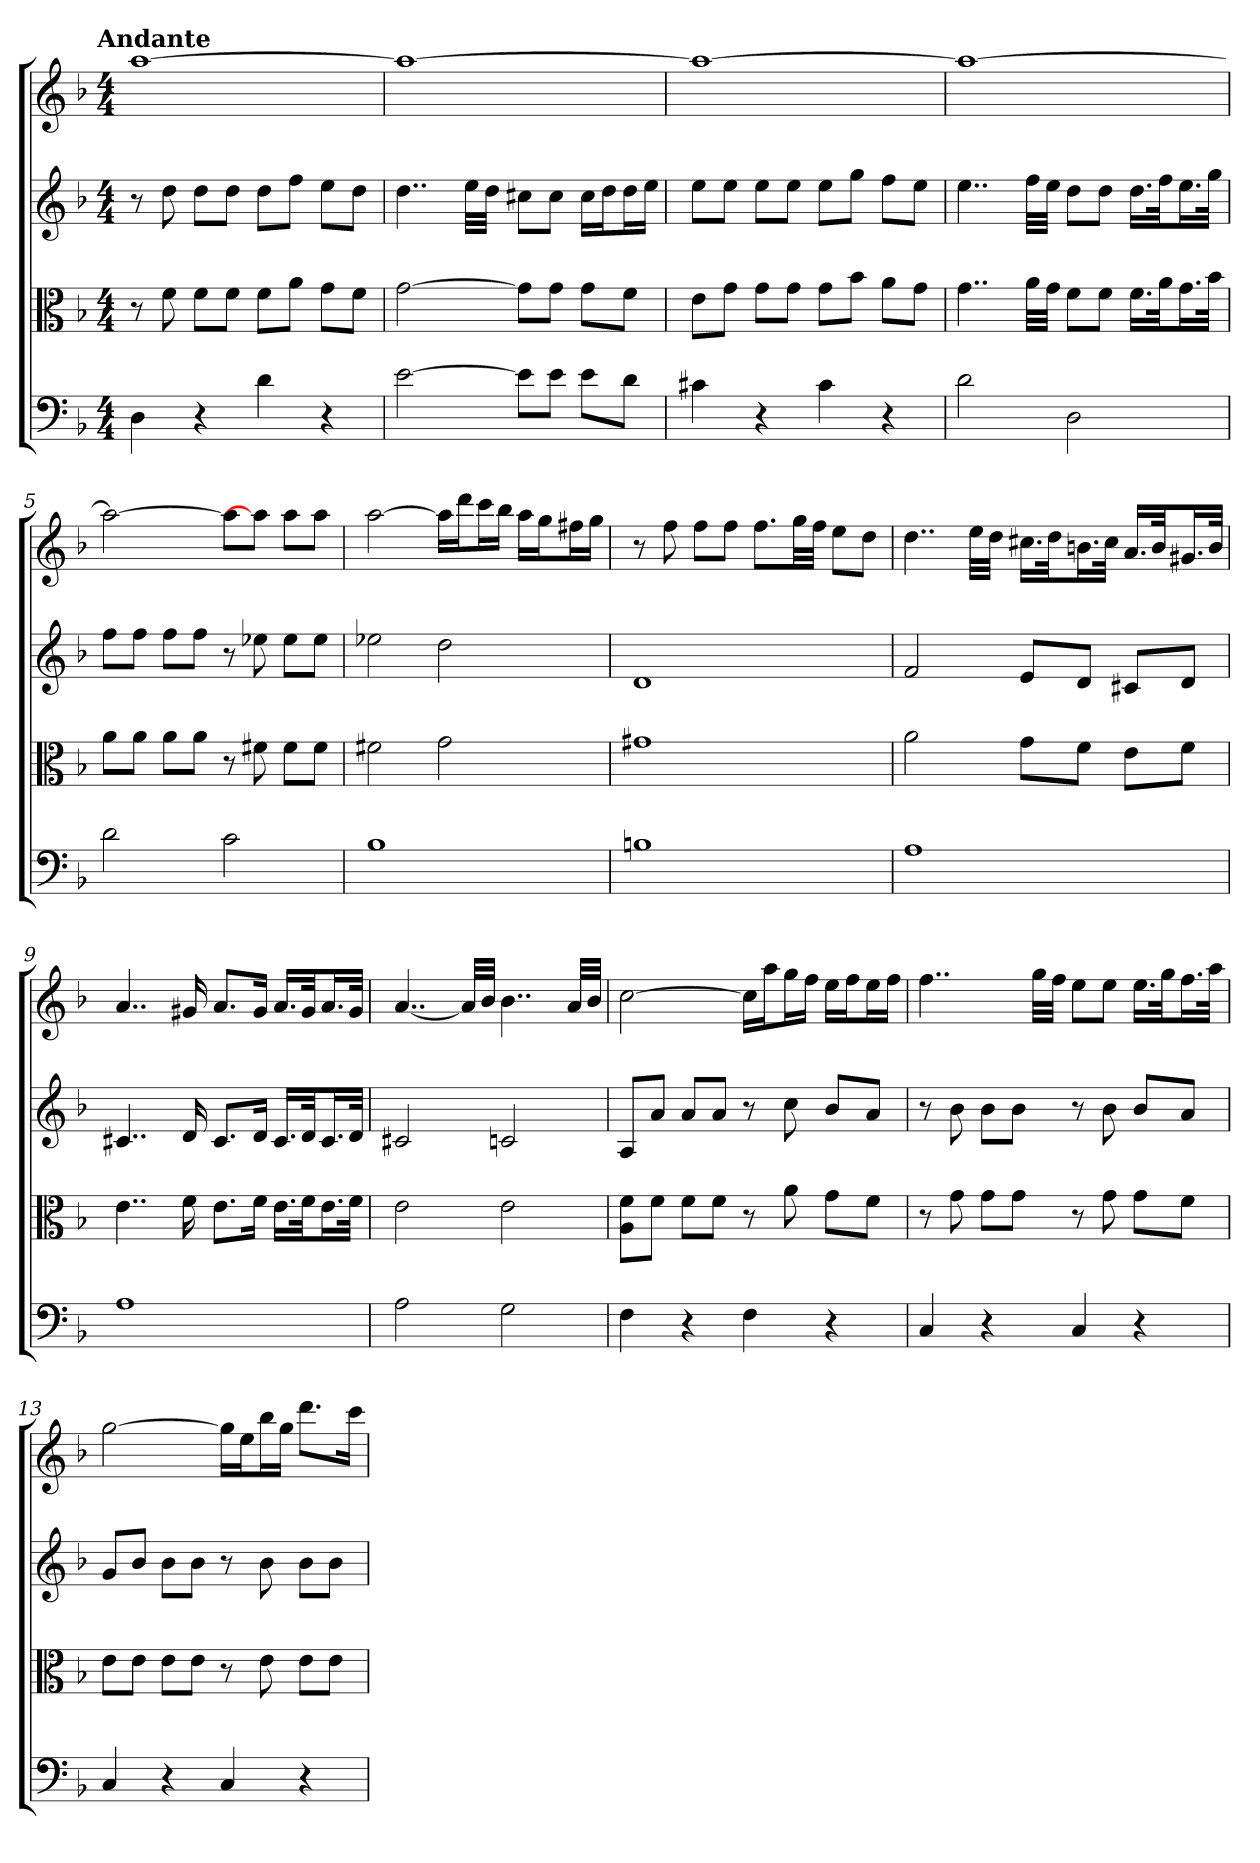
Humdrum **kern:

**kern	**kern	**kern	**kern
*part4	*part3	*part2	*part1
*staff4	*staff3	*staff2	*staff1
*clefF4	*clefC3	*	*
*k[b-]	*k[b-]	*k[b-]	*k[b-]
*d:	*d:	*d:	*d:
!!LO:TX:omd:t=Andante
*M4/4	*M4/4	*M4/4	*M4/4
*MM72	*MM72	*MM72	*MM72
=	=	=	=
4D	8r	8r	[1aa
.	8f	8dd	.
4r	8f\L	8ddL	.
.	8f\J	8ddJ	.
4d	8f\L	8ddL	.
.	8a\J	8ffJ	.
4r	8g\L	8eeL	.
.	8f\J	8ddJ	.
=2	=2	=2	=2
[2e	[2g	4..dd	1aa_
.	.	32eeLLL	.
.	.	32ddJJJ	.
8e\L]	8g\L]	8cc#XL	.
8e\J	8g\J	8cc#J	.
8e\L	8g\L	16cc#LL	.
.	.	16ddJ	.
8d\J	8f\J	16ddL	.
.	.	16eeJJ	.
=3	=3	=3	=3
4c#X	8e\L	8eeL	1aa_
.	8g\J	8eeJ	.
4r	8g\L	8eeL	.
.	8g\J	8eeJ	.
4c#	8g\L	8eeL	.
.	8b-\J	8ggJ	.
4r	8a\L	8ffL	.
.	8g\J	8eeJ	.
=4	=4	=4	=4
2d	4..g	4..ee	1aa_
.	32a\LLL	32ffLLL	.
.	32g\JJJ	32eeJJJ	.
2D	8f\L	8ddL	.
.	8f\J	8ddJ	.
.	16.f\LL	16.ddLL	.
.	32a\Jk	32ffJk	.
.	16.g\L	16.eeL	.
.	32b-\JJk	32ggJJk	.
=5	=5	=5	=5
2d	8a\L	8ffL	2aa_
.	8a\J	8ffJ	.
.	8a\L	8ffL	.
.	8a\J	8ffJ	.
2c	8r	8r	8aaL]
.	8f#X	8ee-X	8aaJ]
.	8f#\L	8ee-L	8aaL
.	8f#\J	8ee-J	8aaJ
=6	=6	=6	=6
1B-	2f#X	2ee-X	[2aa
.	2g	2dd	16aaLL]
.	.	.	16dddJ
.	.	.	16cccL
.	.	.	16bb-JJ
.	.	.	16aaLL
.	.	.	16ggJ
.	.	.	16ff#XL
.	.	.	16ggJJ
=7	=7	=7	=7
1Bn	1g#X	1d	8r
.	.	.	8ff
.	.	.	8ffL
.	.	.	8ffJ
.	.	.	8.ffL
.	.	.	32ggLL
.	.	.	32ffJJJ
.	.	.	8eeL
.	.	.	8ddJ
=8	=8	=8	=8
1A	2a	2f	4..dd
.	.	.	32eeLLL
.	.	.	32ddJJJ
.	8g\L	8eL	16.cc#XLL
.	.	.	32ddJk
.	8f\J	8dJ	16.bnL
.	.	.	32cc#JJk
.	8e\L	8c#XL	16.aLL
.	.	.	32bJk
.	8f\J	8dJ	16.g#XL
.	.	.	32bJJk
=9	=9	=9	=9
1A	4..e	4..c#X	4..a
.	16f	16d	16g#X
.	8.e\L	8.c#L	8.aL
.	16f\Jk	16dJk	16g#Jk
.	16.e\LL	16.c#LL	16.aLL
.	32f\Jk	32dJk	32g#Jk
.	16.e\L	16.c#L	16.aL
.	32f\JJk	32dJJk	32g#JJk
=10	=10	=10	=10
2A	2e	2c#X	[4..a
.	.	.	32aLLL]
.	.	.	32b-JJJ
2G	2e	2cn	4..b-
.	.	.	32aLLL
.	.	.	32b-JJJ
=11	=11	=11	=11
4F	8A\ 8f\L	8AL	[2cc
.	8f\J	8aJ	.
4r	8f\L	8aL	.
.	8f\J	8aJ	.
4F	8r	8r	16ccLL]
.	.	.	16aaJ
.	8a	8cc	16ggL
.	.	.	16ffJJ
4r	8g\L	8b-L	16eeLL
.	.	.	16ffJ
.	8f\J	8aJ	16eeL
.	.	.	16ffJJ
=12	=12	=12	=12
4C	8r	8r	4..ff
.	8g	8b-	.
4r	8g\L	8b-L	.
.	8g\J	8b-J	.
.	.	.	32ggLLL
.	.	.	32ffJJJ
4C	8r	8r	8eeL
.	8g	8b-	8eeJ
4r	8g\L	8b-L	16.eeLL
.	.	.	32ggJk
.	8f\J	8aJ	16.ffL
.	.	.	32aaJJk
=13	=13	=13	=13
4C	8e\L	8gL	[2gg
.	8e\J	8b-J	.
4r	8e\L	8b-L	.
.	8e\J	8b-J	.
4C	8r	8r	16ggLL]
.	.	.	16eeJ
.	8e	8b-	16bb-L
.	.	.	16ggJJ
4r	8e\L	8b-L	8.dddL
.	8e\J	8b-J	.
.	.	.	16cccJk
=	=	=	=
*-	*-	*-	*-
